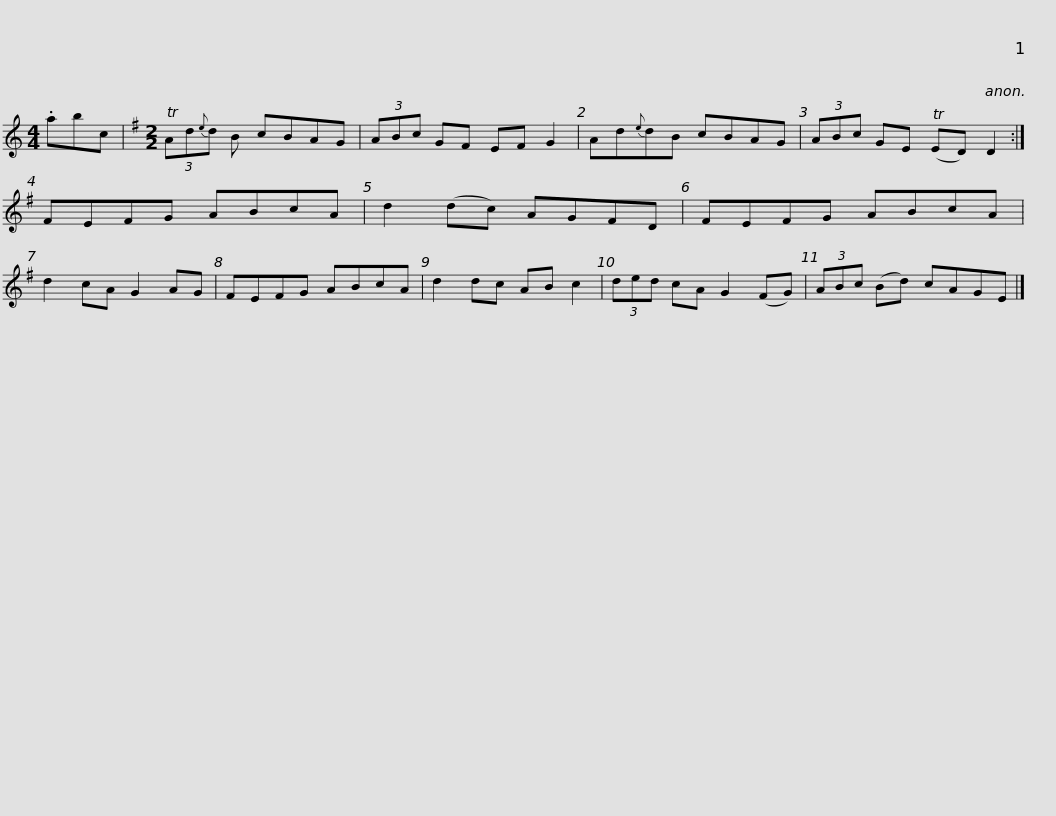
X:1
L:1/8
M:4/4
I:linebreak $
K:C
V:1 treble
V:1
 .abc |[K:Emin][M:2/2] (3TAd{e}d B cBAG | (3ABc GF EF G2 | Ad{e}dB cBAG | (3ABc GE (TED) D2 :|$ %5
 FEFG ABcA | d2 (dc) AGFD | FEFG ABcA | d2 cA G2 AG | FEFG ABcA | %10
 d2 dc AB c2 |$ (3ded cA G2 (FG) | (3ABc (Bd) cAGE |] %13
